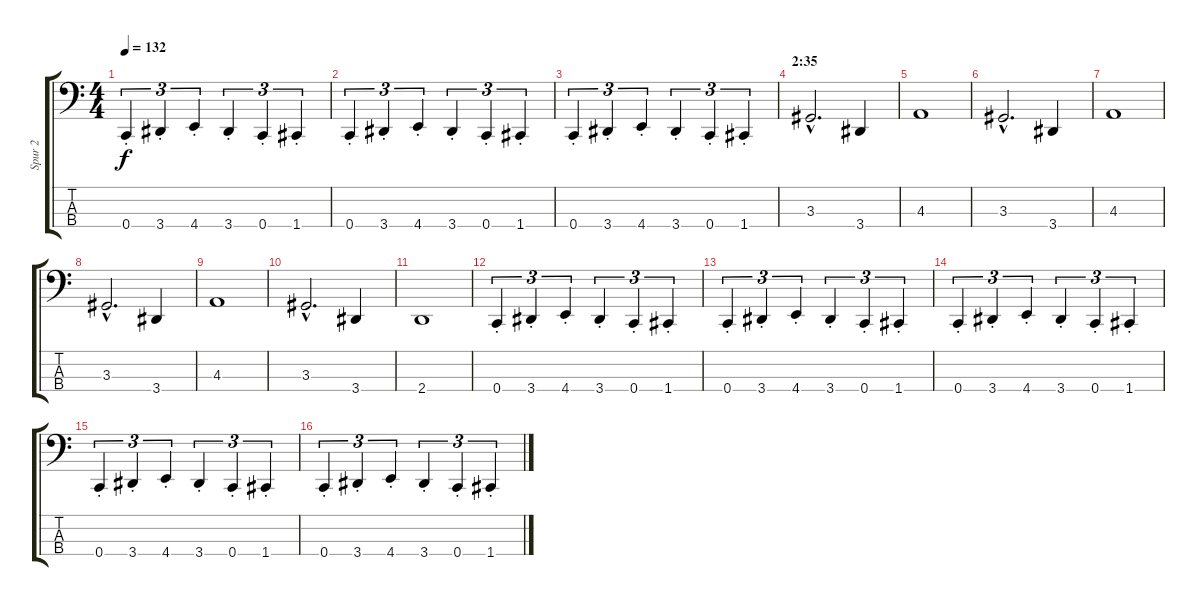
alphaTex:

\track ("Spur 2" "Spur 2") {instrument electricbassfinger}
\staff {score tabs}
\tuning (Eb2 Bb1 F1 C1) {hide}
\ts (4 4)
\tempo 132
\clef f4
\ks c
0.4{st}.4{tu (3 2) dy f} 3.4{st}.4{tu (3 2)} 4.4{st}.4{tu (3 2)} 3.4{st}.4{tu (3 2)} 0.4{st}.4{tu (3 2)} 1.4{st}.4{tu (3 2)} |
0.4{st}.4{tu (3 2)} 3.4{st}.4{tu (3 2)} 4.4{st}.4{tu (3 2)} 3.4{st}.4{tu (3 2)} 0.4{st}.4{tu (3 2)} 1.4{st}.4{tu (3 2)} |
0.4{st}.4{tu (3 2)} 3.4{st}.4{tu (3 2)} 4.4{st}.4{tu (3 2)} 3.4{st}.4{tu (3 2)} 0.4{st}.4{tu (3 2)} 1.4{st}.4{tu (3 2)} |
\section ("" "2:35")
3.3{hac}.2{d} 3.4.4 |
4.3.1 |
3.3{hac}.2{d} 3.4.4 |
4.3.1 |
3.3{hac}.2{d} 3.4.4 |
4.3.1 |
3.3{hac}.2{d} 3.4.4 |
2.4.1 |
0.4{st}.4{tu (3 2)} 3.4{st}.4{tu (3 2)} 4.4{st}.4{tu (3 2)} 3.4{st}.4{tu (3 2)} 0.4{st}.4{tu (3 2)} 1.4{st}.4{tu (3 2)} |
0.4{st}.4{tu (3 2)} 3.4{st}.4{tu (3 2)} 4.4{st}.4{tu (3 2)} 3.4{st}.4{tu (3 2)} 0.4{st}.4{tu (3 2)} 1.4{st}.4{tu (3 2)} |
0.4{st}.4{tu (3 2)} 3.4{st}.4{tu (3 2)} 4.4{st}.4{tu (3 2)} 3.4{st}.4{tu (3 2)} 0.4{st}.4{tu (3 2)} 1.4{st}.4{tu (3 2)} |
0.4{st}.4{tu (3 2)} 3.4{st}.4{tu (3 2)} 4.4{st}.4{tu (3 2)} 3.4{st}.4{tu (3 2)} 0.4{st}.4{tu (3 2)} 1.4{st}.4{tu (3 2)} |
0.4{st}.4{tu (3 2)} 3.4{st}.4{tu (3 2)} 4.4{st}.4{tu (3 2)} 3.4{st}.4{tu (3 2)} 0.4{st}.4{tu (3 2)} 1.4{st}.4{tu (3 2)}
